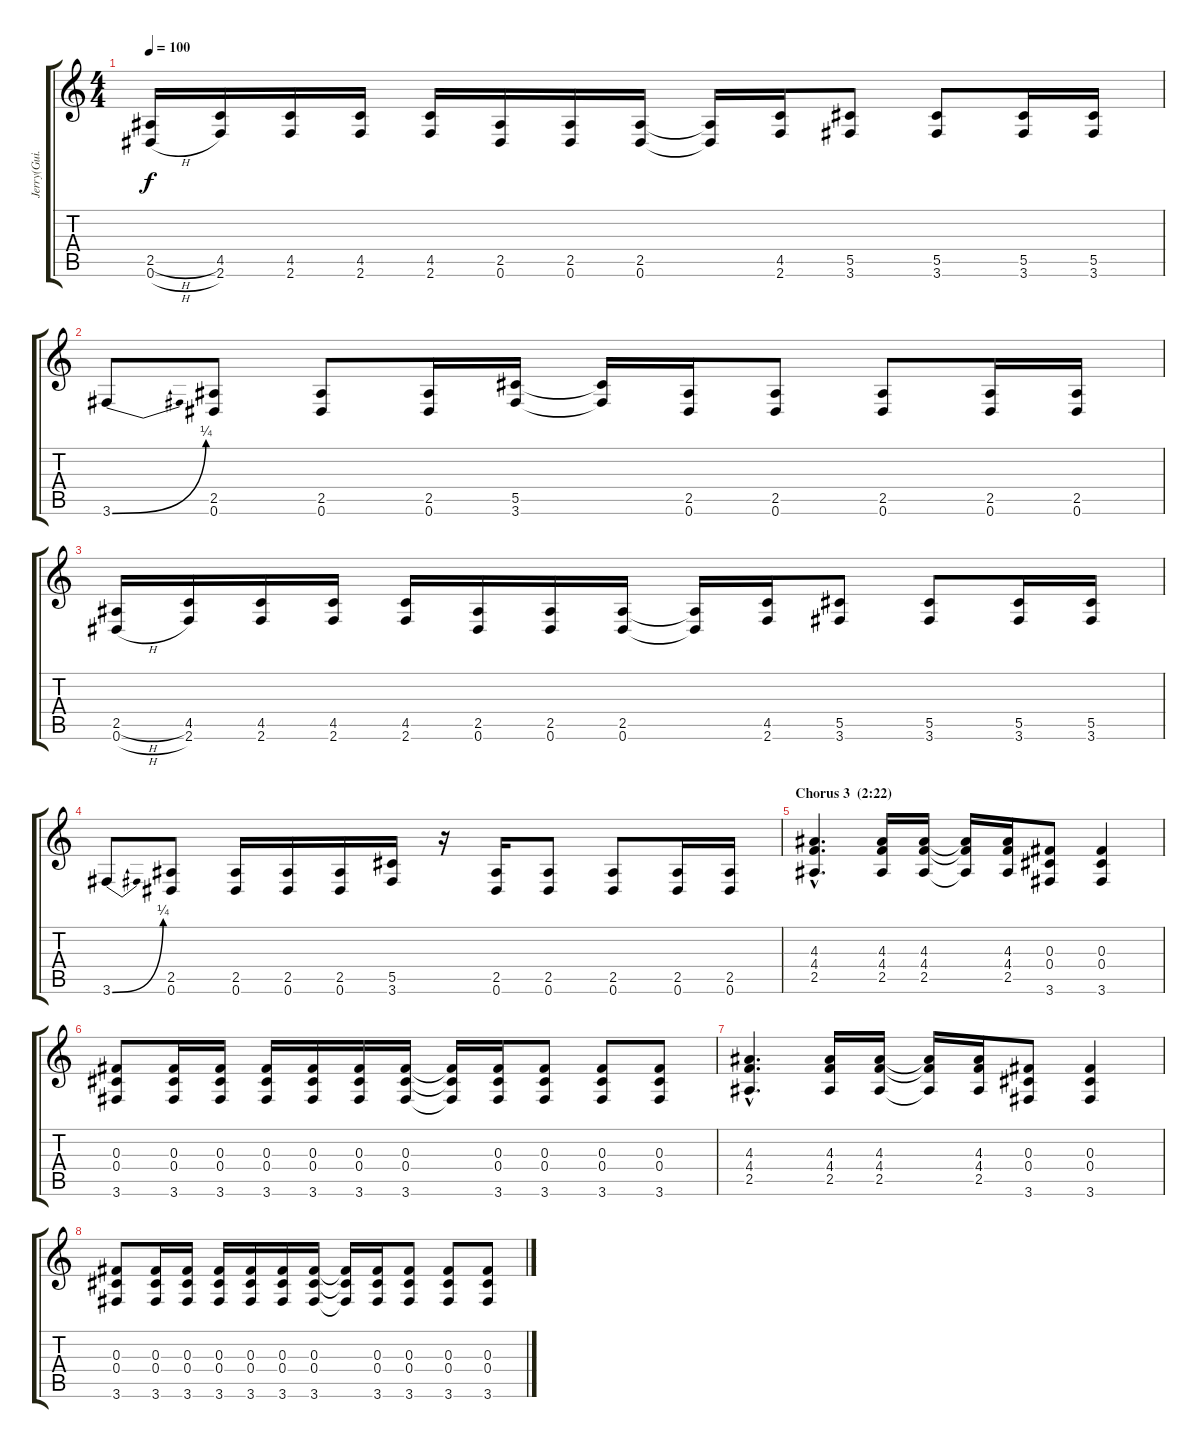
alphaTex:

\track ("Jerry(Gui.2)" "Jerry(Gui.") {instrument distortionguitar}
\staff {score tabs}
\tuning (Eb4 Bb3 Gb3 Db3 Ab2 Eb2) {hide}
\ts (4 4)
\tempo 100
\clef g2
\ks c
(2.5{h} 0.6{h}).16{dy f} (4.5 2.6).16 (4.5 2.6).16 (4.5 2.6).16 (4.5 2.6).16 (2.5 0.6).16 (2.5 0.6).16 (2.5 0.6).16 (2.5{t} 0.6{t}).16 (4.5 2.6).16 (5.5 3.6).8 (5.5 3.6).8 (5.5 3.6).16 (5.5 3.6).16 |
3.6{be (bend 0 0 60 1)}.8 (2.5 0.6).8 (2.5 0.6).8 (2.5 0.6).16 (5.5 3.6).16 (5.5{t} 3.6{t}).16 (2.5 0.6).16 (2.5 0.6).8 (2.5 0.6).8 (2.5 0.6).16 (2.5 0.6).16 |
(2.5{h} 0.6{h}).16 (4.5 2.6).16 (4.5 2.6).16 (4.5 2.6).16 (4.5 2.6).16 (2.5 0.6).16 (2.5 0.6).16 (2.5 0.6).16 (2.5{t} 0.6{t}).16 (4.5 2.6).16 (5.5 3.6).8 (5.5 3.6).8 (5.5 3.6).16 (5.5 3.6).16 |
3.6{be (bend 0 0 60 1)}.8 (2.5 0.6).8 (2.5 0.6).16 (2.5 0.6).16 (2.5 0.6).16 (5.5 3.6).16 r.16 (2.5 0.6).16 (2.5 0.6).8 (2.5 0.6).8 (2.5 0.6).16 (2.5 0.6).16 |
\section ("" "Chorus 3  (2:22)")
(4.3{hac} 4.4{hac} 2.5{hac}).4{d} (4.3 4.4 2.5).16 (4.3 4.4 2.5).16 (4.3{t} 4.4{t} 2.5{t}).16 (4.3 4.4 2.5).16 (0.3 0.4 3.6).8 (0.3 0.4 3.6).4 |
(0.3 0.4 3.6).8 (0.3 0.4 3.6).16 (0.3 0.4 3.6).16 (0.3 0.4 3.6).16 (0.3 0.4 3.6).16 (0.3 0.4 3.6).16 (0.3 0.4 3.6).16 (0.3{t} 0.4{t} 3.6{t}).16 (0.3 0.4 3.6).16 (0.3 0.4 3.6).8 (0.3 0.4 3.6).8 (0.3 0.4 3.6).8 |
(4.3{hac} 4.4{hac} 2.5{hac}).4{d} (4.3 4.4 2.5).16 (4.3 4.4 2.5).16 (4.3{t} 4.4{t} 2.5{t}).16 (4.3 4.4 2.5).16 (0.3 0.4 3.6).8 (0.3 0.4 3.6).4 |
(0.3 0.4 3.6).8 (0.3 0.4 3.6).16 (0.3 0.4 3.6).16 (0.3 0.4 3.6).16 (0.3 0.4 3.6).16 (0.3 0.4 3.6).16 (0.3 0.4 3.6).16 (0.3{t} 0.4{t} 3.6{t}).16 (0.3 0.4 3.6).16 (0.3 0.4 3.6).8 (0.3 0.4 3.6).8 (0.3 0.4 3.6).8
